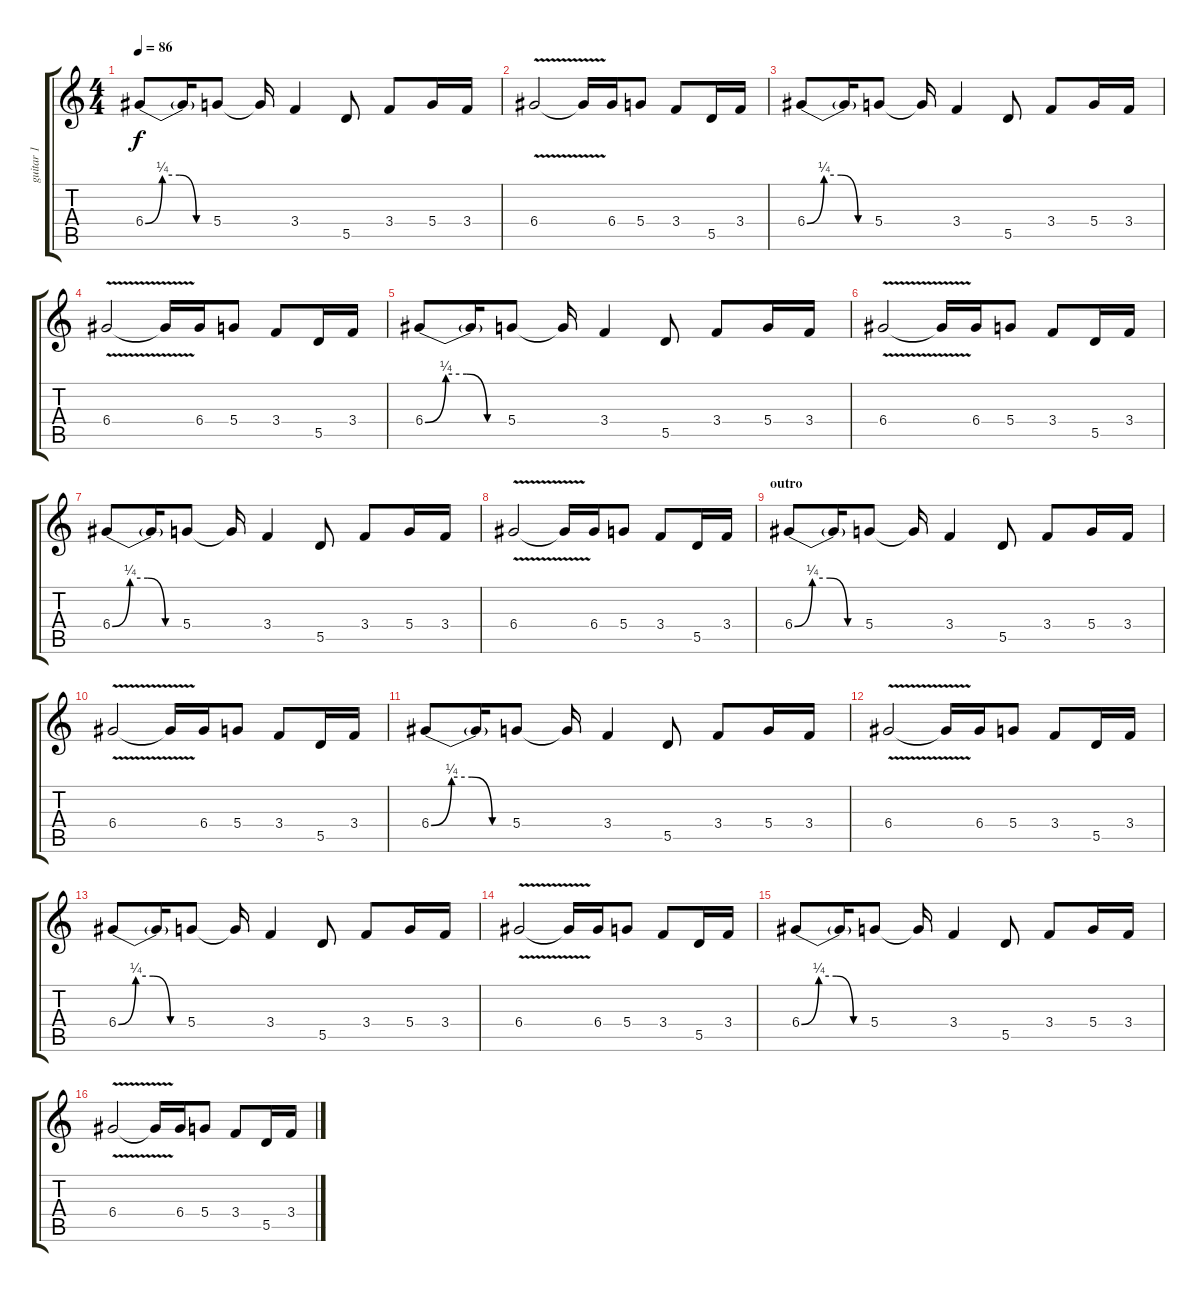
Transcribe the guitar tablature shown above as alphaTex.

\track ("guitar 1" "guitar 1") {instrument electricguitarjazz}
\staff {score tabs}
\tuning (E4 B3 G3 D3 A2 E2) {hide}
\ts (4 4)
\tempo 86
\clef g2
\ks c
6.4{be (custom 0 0 15 1 30 1 45 0 60 0)}.8{dy f} 6.4{t}.16 5.4.8 5.4{t}.16 3.4.4 5.5.8 3.4.8 5.4.16 3.4.16 |
6.4{v}.2 6.4{t}.16 6.4.16 5.4.8 3.4.8 5.5.16 3.4.16 |
6.4{be (custom 0 0 15 1 30 1 45 0 60 0)}.8 6.4{t}.16 5.4.8 5.4{t}.16 3.4.4 5.5.8 3.4.8 5.4.16 3.4.16 |
6.4{v}.2 6.4{t}.16 6.4.16 5.4.8 3.4.8 5.5.16 3.4.16 |
6.4{be (custom 0 0 15 1 30 1 45 0 60 0)}.8 6.4{t}.16 5.4.8 5.4{t}.16 3.4.4 5.5.8 3.4.8 5.4.16 3.4.16 |
6.4{v}.2 6.4{t}.16 6.4.16 5.4.8 3.4.8 5.5.16 3.4.16 |
6.4{be (custom 0 0 15 1 30 1 45 0 60 0)}.8 6.4{t}.16 5.4.8 5.4{t}.16 3.4.4 5.5.8 3.4.8 5.4.16 3.4.16 |
6.4{v}.2 6.4{t}.16 6.4.16 5.4.8 3.4.8 5.5.16 3.4.16 |
\section ("" "outro")
6.4{be (custom 0 0 15 1 30 1 45 0 60 0)}.8{volume 9} 6.4{t}.16 5.4.8 5.4{t}.16 3.4.4 5.5.8 3.4.8 5.4.16 3.4.16 |
6.4{v}.2 6.4{t}.16 6.4.16 5.4.8 3.4.8 5.5.16 3.4.16 |
6.4{be (custom 0 0 15 1 30 1 45 0 60 0)}.8 6.4{t}.16 5.4.8 5.4{t}.16 3.4.4 5.5.8 3.4.8 5.4.16 3.4.16 |
6.4{v}.2 6.4{t}.16 6.4.16 5.4.8 3.4.8 5.5.16 3.4.16 |
6.4{be (custom 0 0 15 1 30 1 45 0 60 0)}.8 6.4{t}.16 5.4.8 5.4{t}.16 3.4.4 5.5.8 3.4.8 5.4.16 3.4.16 |
6.4{v}.2 6.4{t}.16 6.4.16 5.4.8 3.4.8 5.5.16 3.4.16 |
6.4{be (custom 0 0 15 1 30 1 45 0 60 0)}.8 6.4{t}.16 5.4.8 5.4{t}.16 3.4.4 5.5.8 3.4.8 5.4.16 3.4.16 |
6.4{v}.2 6.4{t}.16 6.4.16 5.4.8 3.4.8 5.5.16 3.4.16
